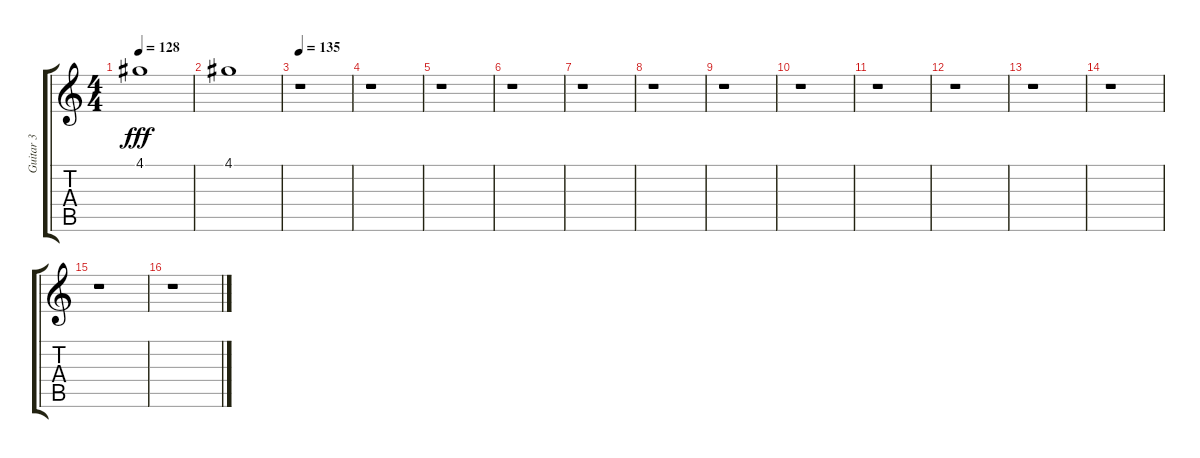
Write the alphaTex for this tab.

\track ("Guitar 3" "Guitar 3") {instrument acousticguitarsteel}
\staff {score tabs}
\tuning (E4 B3 G3 D3 A2 E2) {hide}
\ts (4 4)
\tempo 128
\clef g2
\ks c
4.1.1{dy fff} |
4.1.1 |
\tempo 135
r.1 |
r.1 |
r.1 |
r.1 |
r.1 |
r.1 |
r.1 |
r.1 |
r.1 |
r.1 |
r.1 |
r.1 |
r.1 |
r.1
